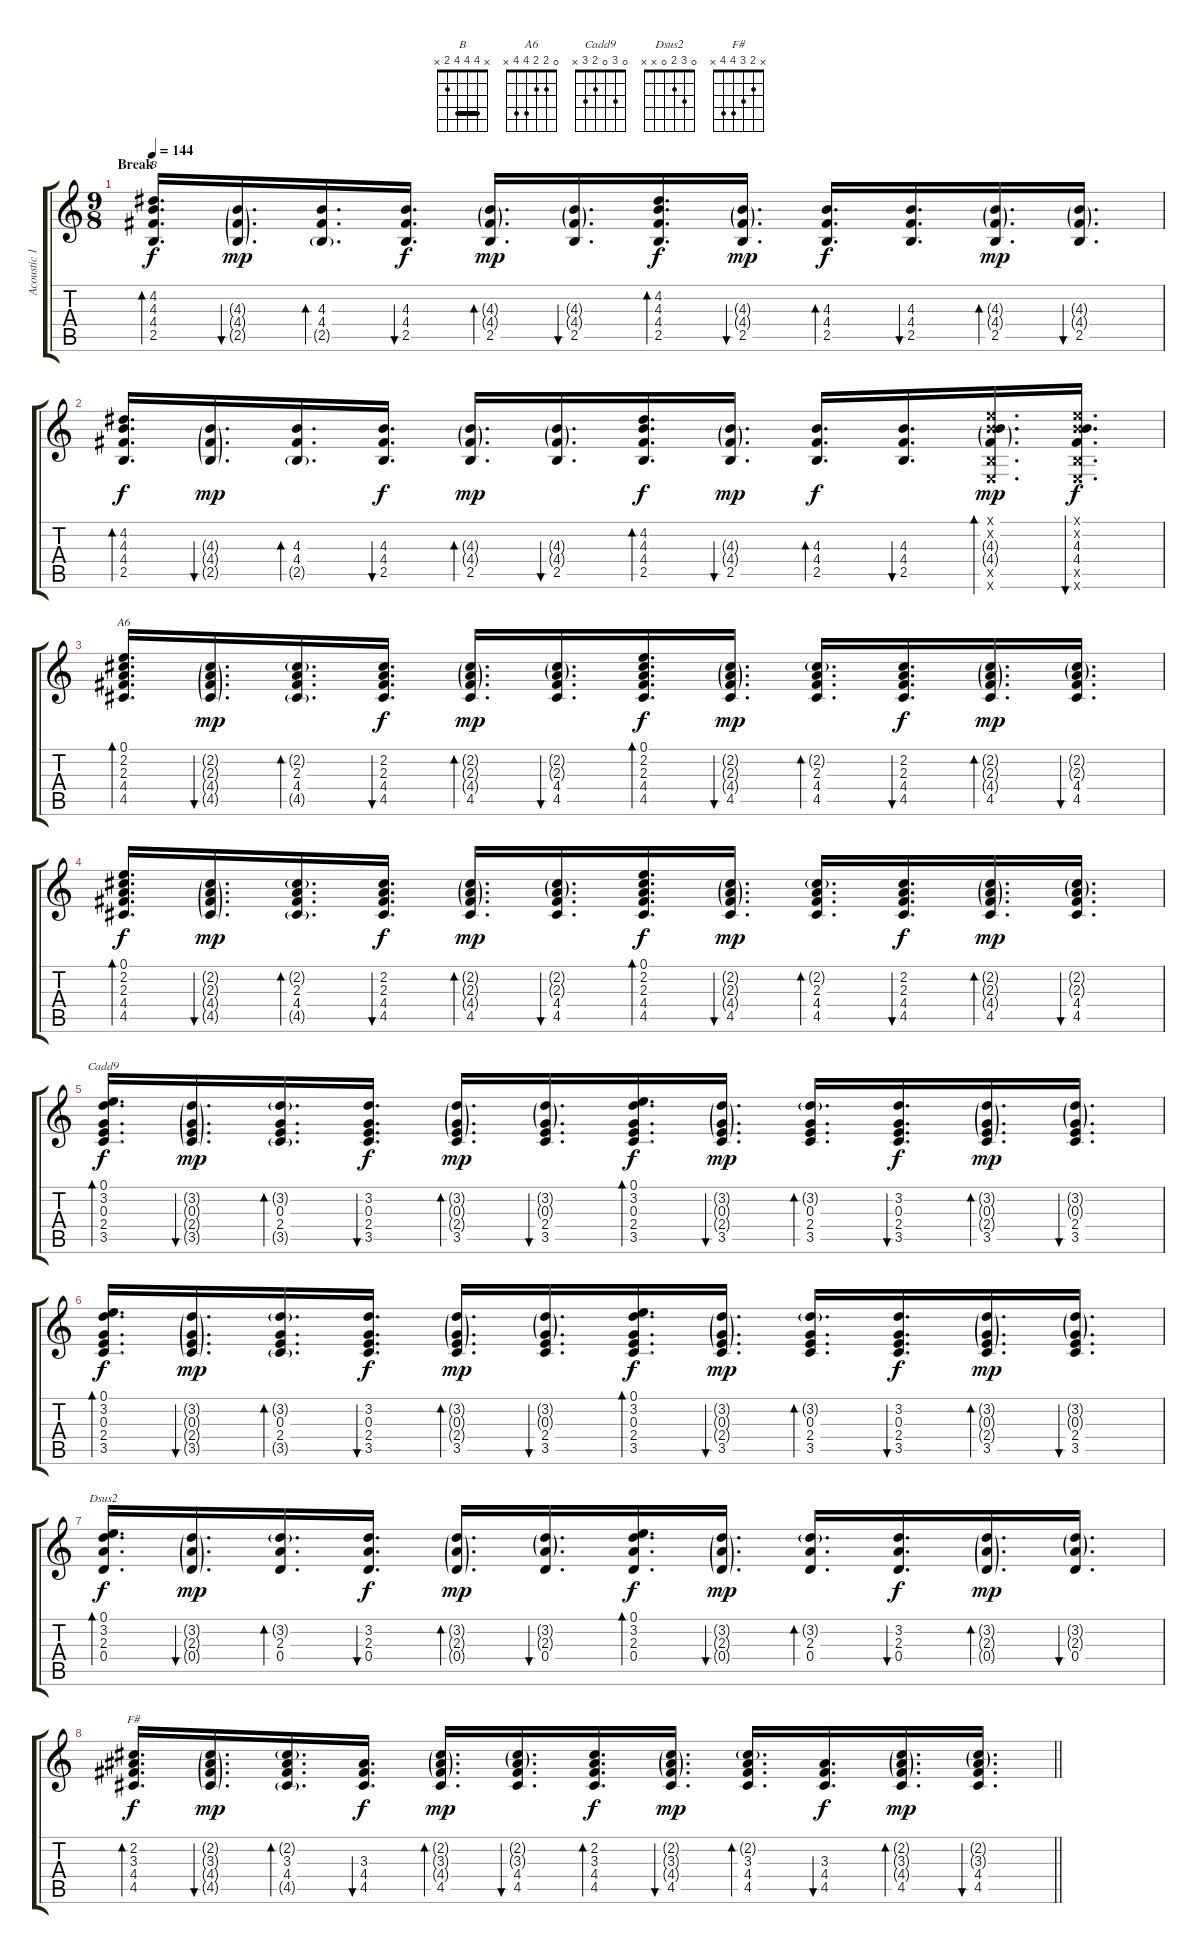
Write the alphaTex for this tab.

\track ("Acoustic 1 (MIDI!)" "Acoustic 1") {instrument acousticguitarsteel}
\staff {score tabs}
\tuning (E4 B3 G3 D3 A2 E2) {hide}
\chord ("B" x 4 4 4 2 x) {barre 4}
\chord ("A6" 0 2 2 4 4 x)
\chord ("Cadd9" 0 3 0 2 3 x)
\chord ("Dsus2" 0 3 2 0 x x)
\chord ("F#" x 2 3 4 4 x)
\ts (9 8)
\section ("" "Break")
\tempo 144
\clef g2
\ks c
(4.2 4.3 4.4 2.5).16{d bd 60 ch "B" dy f volume 4} (4.3{g} 4.4{g} 2.5{g}).16{d bu 60 dy mp} (4.3 4.4 2.5{g}).16{d bd 60} (4.3 4.4 2.5).16{d bu 60 dy f} (4.3{g} 4.4{g} 2.5).16{d bd 60 dy mp} (4.3{g} 4.4{g} 2.5).16{d bu 60} (4.2 4.3 4.4 2.5).16{d bd 60 dy f} (4.3{g} 4.4{g} 2.5).16{d bu 60 dy mp} (4.3 4.4 2.5).16{d bd 60 dy f} (4.3 4.4 2.5).16{d bu 60} (4.3{g} 4.4{g} 2.5).16{d bd 60 dy mp} (4.3{g} 4.4{g} 2.5).16{d bu 60} |
(4.2 4.3 4.4 2.5).16{d bd 60 dy f} (4.3{g} 4.4{g} 2.5{g}).16{d bu 60 dy mp} (4.3 4.4 2.5{g}).16{d bd 60} (4.3 4.4 2.5).16{d bu 60 dy f} (4.3{g} 4.4{g} 2.5).16{d bd 60 dy mp} (4.3{g} 4.4{g} 2.5).16{d bu 60} (4.2 4.3 4.4 2.5).16{d bd 60 dy f} (4.3{g} 4.4{g} 2.5).16{d bu 60 dy mp} (4.3 4.4 2.5).16{d bd 60 dy f} (4.3 4.4 2.5).16{d bu 60} (0.1{x} 0.2{x} 4.3{g} 4.4{g} 2.5{x} 0.6{x}).16{d bd 60 dy mp} (0.1{x} 0.2{x} 4.3 4.4 2.5{x} 0.6{x}).16{d bu 60 dy f} |
(0.1 2.2 2.3 4.4 4.5).16{d bd 60 ch "A6"} (2.2{g} 2.3{g} 4.4{g} 4.5{g}).16{d bu 60 dy mp} (2.2{g} 2.3 4.4 4.5{g}).16{d bd 60} (2.2 2.3 4.4 4.5).16{d bu 60 dy f} (2.2{g} 2.3{g} 4.4{g} 4.5).16{d bd 60 dy mp} (2.2{g} 2.3{g} 4.4 4.5).16{d bu 60} (0.1 2.2 2.3 4.4 4.5).16{d bd 60 dy f} (2.2{g} 2.3{g} 4.4{g} 4.5).16{d bu 60 dy mp} (2.2{g} 2.3 4.4 4.5).16{d bd 60} (2.2 2.3 4.4 4.5).16{d bu 60 dy f} (2.2{g} 2.3{g} 4.4{g} 4.5).16{d bd 60 dy mp} (2.2{g} 2.3{g} 4.4 4.5).16{d bu 60} |
(0.1 2.2 2.3 4.4 4.5).16{d bd 60 dy f} (2.2{g} 2.3{g} 4.4{g} 4.5{g}).16{d bu 60 dy mp} (2.2{g} 2.3 4.4 4.5{g}).16{d bd 60} (2.2 2.3 4.4 4.5).16{d bu 60 dy f} (2.2{g} 2.3{g} 4.4{g} 4.5).16{d bd 60 dy mp} (2.2{g} 2.3{g} 4.4 4.5).16{d bu 60} (0.1 2.2 2.3 4.4 4.5).16{d bd 60 dy f} (2.2{g} 2.3{g} 4.4{g} 4.5).16{d bu 60 dy mp} (2.2{g} 2.3 4.4 4.5).16{d bd 60} (2.2 2.3 4.4 4.5).16{d bu 60 dy f} (2.2{g} 2.3{g} 4.4{g} 4.5).16{d bd 60 dy mp} (2.2{g} 2.3{g} 4.4 4.5).16{d bu 60} |
(0.1 3.2 0.3 2.4 3.5).16{d bd 60 ch "Cadd9" dy f} (3.2{g} 0.3{g} 2.4{g} 3.5{g}).16{d bu 60 dy mp} (3.2{g} 0.3 2.4 3.5{g}).16{d bd 60} (3.2 0.3 2.4 3.5).16{d bu 60 dy f} (3.2{g} 0.3{g} 2.4{g} 3.5).16{d bd 60 dy mp} (3.2{g} 0.3{g} 2.4 3.5).16{d bu 60} (0.1 3.2 0.3 2.4 3.5).16{d bd 60 dy f} (3.2{g} 0.3{g} 2.4{g} 3.5).16{d bu 60 dy mp} (3.2{g} 0.3 2.4 3.5).16{d bd 60} (3.2 0.3 2.4 3.5).16{d bu 60 dy f} (3.2{g} 0.3{g} 2.4{g} 3.5).16{d bd 60 dy mp} (3.2{g} 0.3{g} 2.4 3.5).16{d bu 60} |
(0.1 3.2 0.3 2.4 3.5).16{d bd 60 dy f} (3.2{g} 0.3{g} 2.4{g} 3.5{g}).16{d bu 60 dy mp} (3.2{g} 0.3 2.4 3.5{g}).16{d bd 60} (3.2 0.3 2.4 3.5).16{d bu 60 dy f} (3.2{g} 0.3{g} 2.4{g} 3.5).16{d bd 60 dy mp} (3.2{g} 0.3{g} 2.4 3.5).16{d bu 60} (0.1 3.2 0.3 2.4 3.5).16{d bd 60 dy f} (3.2{g} 0.3{g} 2.4{g} 3.5).16{d bu 60 dy mp} (3.2{g} 0.3 2.4 3.5).16{d bd 60} (3.2 0.3 2.4 3.5).16{d bu 60 dy f} (3.2{g} 0.3{g} 2.4{g} 3.5).16{d bd 60 dy mp} (3.2{g} 0.3{g} 2.4 3.5).16{d bu 60} |
(0.1 3.2 2.3 0.4).16{d bd 60 ch "Dsus2" dy f} (3.2{g} 2.3{g} 0.4{g}).16{d bu 60 dy mp} (3.2{g} 2.3 0.4).16{d bd 60} (3.2 2.3 0.4).16{d bu 60 dy f} (3.2{g} 2.3{g} 0.4{g}).16{d bd 60 dy mp} (3.2{g} 2.3{g} 0.4).16{d bu 60} (0.1 3.2 2.3 0.4).16{d bd 60 dy f} (3.2{g} 2.3{g} 0.4{g}).16{d bu 60 dy mp} (3.2{g} 2.3 0.4).16{d bd 60} (3.2 2.3 0.4).16{d bu 60 dy f} (3.2{g} 2.3{g} 0.4{g}).16{d bd 60 dy mp} (3.2{g} 2.3{g} 0.4).16{d bu 60} |
\barLineRight lightlight
(2.2 3.3 4.4 4.5).16{d bd 60 ch "F#" dy f} (2.2{g} 3.3{g} 4.4{g} 4.5{g}).16{d bu 60 dy mp} (2.2{g} 3.3 4.4 4.5{g}).16{d bd 60} (3.3 4.4 4.5).16{d bu 60 dy f} (2.2{g} 3.3{g} 4.4{g} 4.5).16{d bd 60 dy mp} (2.2{g} 3.3{g} 4.4 4.5).16{d bu 60} (2.2 3.3 4.4 4.5).16{d bd 60 dy f} (2.2{g} 3.3{g} 4.4{g} 4.5).16{d bu 60 dy mp} (2.2{g} 3.3 4.4 4.5).16{d bd 60} (3.3 4.4 4.5).16{d bu 60 dy f} (2.2{g} 3.3{g} 4.4{g} 4.5).16{d bd 60 dy mp} (2.2{g} 3.3{g} 4.4 4.5).16{d bu 60}
